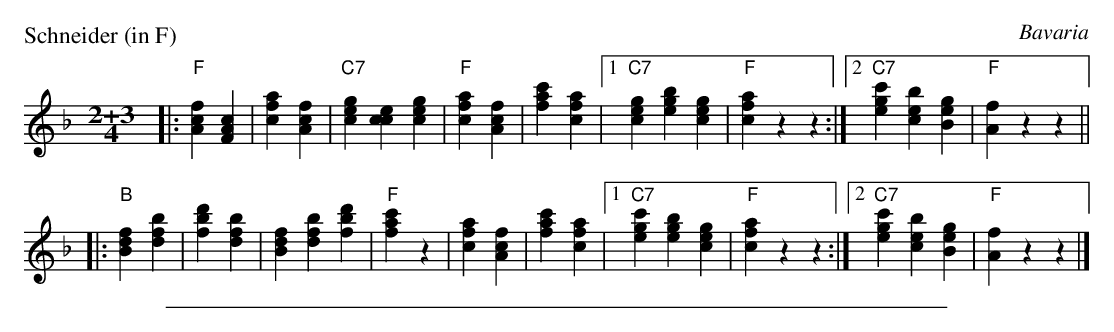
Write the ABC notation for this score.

X:1
P: Schneider (in F)
O: Bavaria
M: 2+3/4
L: 1/4
K: F
|: "F"[fcA] [cAF] | [afc] [fcA] | "C7"[gec] [ecc] [gec] | "F"[afc] [fcA] | [c'af] [afc] \
|1 "C7"[gec] [bge] [gec] | "F"[afc] z z :|2 "C7"[c'ge] [bec] [geB] | "F"[fA] z z ||
|: "B"[fdB] [bfd] | [d'bf] [bfd] | [fdB] [bfd] [d'bf] | "F"[c'af] z | [afc] [fcA] | [c'af] [afc] \
|1 "C7"[c'ge] [bge] [gec] | "F"[afc] z z :|2 "C7"[c'ge] [bec] [geB] | "F"[fA] z z |]
